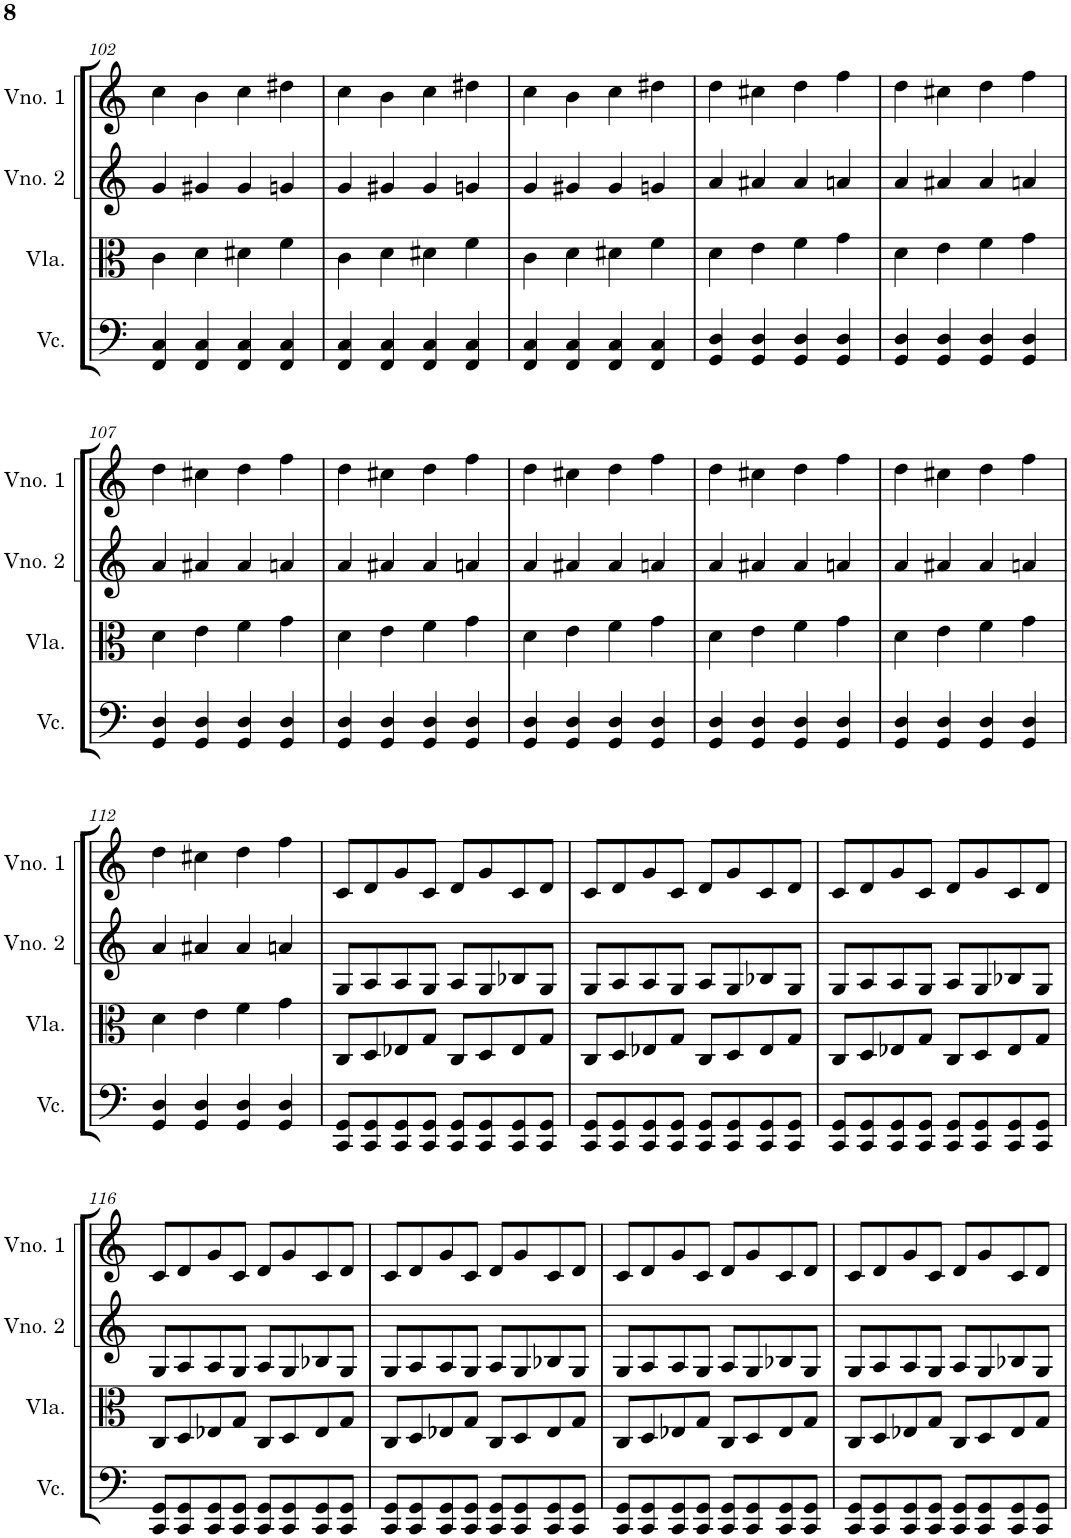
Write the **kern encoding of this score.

**kern	**kern	**kern	**kern
*part4	*part3	*part2	*part1
*staff4	*staff3	*staff2	*staff1
*I"Violoncelo	*I"Viola	*I"Violino 2	*I"Violino 1
*I'Vc.	*I'Vla.	*I'Vno. 2	*I'Vno. 1
!!LO:PB:g=z
*clefF4	*clefC3	*clefG2	*clefG2
*k[]	*k[]	*k[]	*k[]
*M4/4	*M4/4	*M4/4	*M4/4
=102	=102	=102	=102
4FF/ 4C/	4c\	4g/	4cc\
4FF/ 4C/	4d\	4g#X/	4b\
4FF/ 4C/	4d#X\	4g#/	4cc\
4FF/ 4C/	4f\	4gn/	4dd#X\
=103	=103	=103	=103
4FF/ 4C/	4c\	4g/	4cc\
4FF/ 4C/	4d\	4g#X/	4b\
4FF/ 4C/	4d#X\	4g#/	4cc\
4FF/ 4C/	4f\	4gn/	4dd#X\
=104	=104	=104	=104
4FF/ 4C/	4c\	4g/	4cc\
4FF/ 4C/	4d\	4g#X/	4b\
4FF/ 4C/	4d#X\	4g#/	4cc\
4FF/ 4C/	4f\	4gn/	4dd#X\
=105	=105	=105	=105
4GG/ 4D/	4d\	4a/	4dd\
4GG/ 4D/	4e\	4a#X/	4cc#X\
4GG/ 4D/	4f\	4a#/	4dd\
4GG/ 4D/	4g\	4an/	4ff\
=106	=106	=106	=106
4GG/ 4D/	4d\	4a/	4dd\
4GG/ 4D/	4e\	4a#X/	4cc#X\
4GG/ 4D/	4f\	4a#/	4dd\
4GG/ 4D/	4g\	4an/	4ff\
!!LO:LB:g=z
=107	=107	=107	=107
4GG/ 4D/	4d\	4a/	4dd\
4GG/ 4D/	4e\	4a#X/	4cc#X\
4GG/ 4D/	4f\	4a#/	4dd\
4GG/ 4D/	4g\	4an/	4ff\
=108	=108	=108	=108
4GG/ 4D/	4d\	4a/	4dd\
4GG/ 4D/	4e\	4a#X/	4cc#X\
4GG/ 4D/	4f\	4a#/	4dd\
4GG/ 4D/	4g\	4an/	4ff\
=109	=109	=109	=109
4GG/ 4D/	4d\	4a/	4dd\
4GG/ 4D/	4e\	4a#X/	4cc#X\
4GG/ 4D/	4f\	4a#/	4dd\
4GG/ 4D/	4g\	4an/	4ff\
=110	=110	=110	=110
4GG/ 4D/	4d\	4a/	4dd\
4GG/ 4D/	4e\	4a#X/	4cc#X\
4GG/ 4D/	4f\	4a#/	4dd\
4GG/ 4D/	4g\	4an/	4ff\
=111	=111	=111	=111
4GG/ 4D/	4d\	4a/	4dd\
4GG/ 4D/	4e\	4a#X/	4cc#X\
4GG/ 4D/	4f\	4a#/	4dd\
4GG/ 4D/	4g\	4an/	4ff\
!!LO:LB:g=z
=112	=112	=112	=112
4GG/ 4D/	4d\	4a/	4dd\
4GG/ 4D/	4e\	4a#X/	4cc#X\
4GG/ 4D/	4f\	4a#/	4dd\
4GG/ 4D/	4g\	4an/	4ff\
=113	=113	=113	=113
8CC/ 8GG/L	8C/L	8G/L	8c/L
8CC/ 8GG/	8D/	8A/	8d/
8CC/ 8GG/	8E-X/	8A/	8g/
8CC/ 8GG/J	8G/J	8G/J	8c/J
8CC/ 8GG/L	8C/L	8A/L	8d/L
8CC/ 8GG/	8D/	8G/	8g/
8CC/ 8GG/	8E-/	8B-X/	8c/
8CC/ 8GG/J	8G/J	8G/J	8d/J
=114	=114	=114	=114
8CC/ 8GG/L	8C/L	8G/L	8c/L
8CC/ 8GG/	8D/	8A/	8d/
8CC/ 8GG/	8E-X/	8A/	8g/
8CC/ 8GG/J	8G/J	8G/J	8c/J
8CC/ 8GG/L	8C/L	8A/L	8d/L
8CC/ 8GG/	8D/	8G/	8g/
8CC/ 8GG/	8E-/	8B-X/	8c/
8CC/ 8GG/J	8G/J	8G/J	8d/J
=115	=115	=115	=115
8CC/ 8GG/L	8C/L	8G/L	8c/L
8CC/ 8GG/	8D/	8A/	8d/
8CC/ 8GG/	8E-X/	8A/	8g/
8CC/ 8GG/J	8G/J	8G/J	8c/J
8CC/ 8GG/L	8C/L	8A/L	8d/L
8CC/ 8GG/	8D/	8G/	8g/
8CC/ 8GG/	8E-/	8B-X/	8c/
8CC/ 8GG/J	8G/J	8G/J	8d/J
!!LO:LB:g=z
=116	=116	=116	=116
8CC/ 8GG/L	8C/L	8G/L	8c/L
8CC/ 8GG/	8D/	8A/	8d/
8CC/ 8GG/	8E-X/	8A/	8g/
8CC/ 8GG/J	8G/J	8G/J	8c/J
8CC/ 8GG/L	8C/L	8A/L	8d/L
8CC/ 8GG/	8D/	8G/	8g/
8CC/ 8GG/	8E-/	8B-X/	8c/
8CC/ 8GG/J	8G/J	8G/J	8d/J
=117	=117	=117	=117
8CC/ 8GG/L	8C/L	8G/L	8c/L
8CC/ 8GG/	8D/	8A/	8d/
8CC/ 8GG/	8E-X/	8A/	8g/
8CC/ 8GG/J	8G/J	8G/J	8c/J
8CC/ 8GG/L	8C/L	8A/L	8d/L
8CC/ 8GG/	8D/	8G/	8g/
8CC/ 8GG/	8E-/	8B-X/	8c/
8CC/ 8GG/J	8G/J	8G/J	8d/J
=118	=118	=118	=118
8CC/ 8GG/L	8C/L	8G/L	8c/L
8CC/ 8GG/	8D/	8A/	8d/
8CC/ 8GG/	8E-X/	8A/	8g/
8CC/ 8GG/J	8G/J	8G/J	8c/J
8CC/ 8GG/L	8C/L	8A/L	8d/L
8CC/ 8GG/	8D/	8G/	8g/
8CC/ 8GG/	8E-/	8B-X/	8c/
8CC/ 8GG/J	8G/J	8G/J	8d/J
=119	=119	=119	=119
8CC/ 8GG/L	8C/L	8G/L	8c/L
8CC/ 8GG/	8D/	8A/	8d/
8CC/ 8GG/	8E-X/	8A/	8g/
8CC/ 8GG/J	8G/J	8G/J	8c/J
8CC/ 8GG/L	8C/L	8A/L	8d/L
8CC/ 8GG/	8D/	8G/	8g/
8CC/ 8GG/	8E-/	8B-X/	8c/
8CC/ 8GG/J	8G/J	8G/J	8d/J
=	=	=	=
*-	*-	*-	*-
